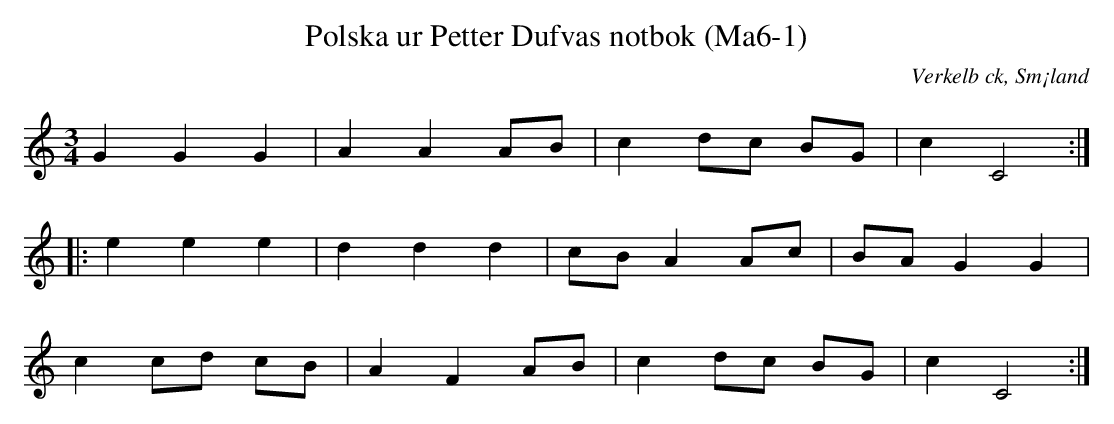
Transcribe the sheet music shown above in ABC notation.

X:1
T:Polska ur Petter Dufvas notbok (Ma6-1)
O:Verkelb ck, Sm¡land
M:3/4
L:1/8
K:C
G2 G2 G2|A2 A2 AB|c2 dc BG|c2 C4:|
|:e2 e2 e2|d2 d2 d2|cB A2 Ac|BA G2 G2|
c2 cd cB|A2 F2 AB | c2 dc BG|c2 C4:|
